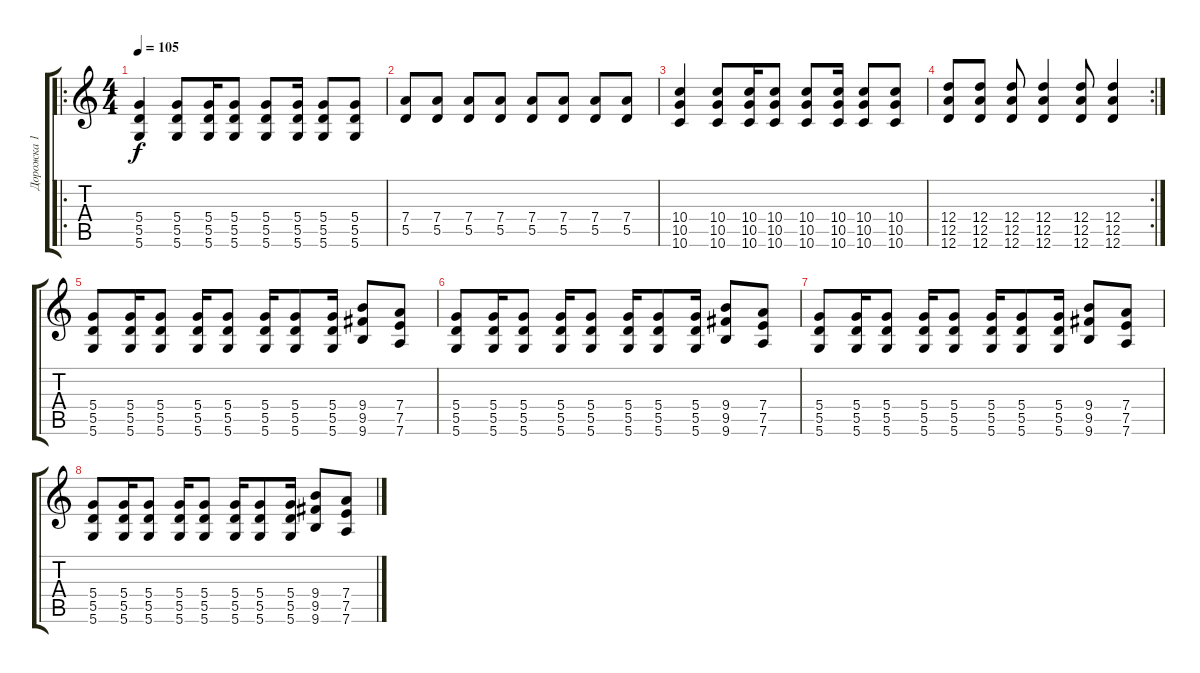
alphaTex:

\track ("Дорожка 1" "Дорожка 1") {instrument distortionguitar}
\staff {score tabs}
\tuning (D4 A3 Gb3 D3 A2 D2) {hide}
\ro
\ts (4 4)
\tempo 105
\clef g2
\ks c
(5.4 5.5 5.6).4{dy f} (5.4 5.5 5.6).8 (5.4 5.5 5.6).16 (5.4 5.5 5.6).8 (5.4 5.5 5.6).8 (5.4 5.5 5.6).16 (5.4 5.5 5.6).8 (5.4 5.5 5.6).8 |
(7.4 5.5).8 (7.4 5.5).8 (7.4 5.5).8 (7.4 5.5).8 (7.4 5.5).8 (7.4 5.5).8 (7.4 5.5).8 (7.4 5.5).8 |
(10.4 10.5 10.6).4 (10.4 10.5 10.6).8 (10.4 10.5 10.6).16 (10.4 10.5 10.6).8 (10.4 10.5 10.6).8 (10.4 10.5 10.6).16 (10.4 10.5 10.6).8 (10.4 10.5 10.6).8 |
\rc 2
(12.4 12.5 12.6).8 (12.4 12.5 12.6).8 (12.4 12.5 12.6).8 (12.4 12.5 12.6).4 (12.4 12.5 12.6).8 (12.4 12.5 12.6).4 |
(5.4 5.5 5.6).8 (5.4 5.5 5.6).16 (5.4 5.5 5.6).8 (5.4 5.5 5.6).16 (5.4 5.5 5.6).8 (5.4 5.5 5.6).16 (5.4 5.5 5.6).8 (5.4 5.5 5.6).16 (9.4 9.5 9.6).8 (7.4 7.5 7.6).8 |
(5.4 5.5 5.6).8 (5.4 5.5 5.6).16 (5.4 5.5 5.6).8 (5.4 5.5 5.6).16 (5.4 5.5 5.6).8 (5.4 5.5 5.6).16 (5.4 5.5 5.6).8 (5.4 5.5 5.6).16 (9.4 9.5 9.6).8 (7.4 7.5 7.6).8 |
(5.4 5.5 5.6).8 (5.4 5.5 5.6).16 (5.4 5.5 5.6).8 (5.4 5.5 5.6).16 (5.4 5.5 5.6).8 (5.4 5.5 5.6).16 (5.4 5.5 5.6).8 (5.4 5.5 5.6).16 (9.4 9.5 9.6).8 (7.4 7.5 7.6).8 |
(5.4 5.5 5.6).8 (5.4 5.5 5.6).16 (5.4 5.5 5.6).8 (5.4 5.5 5.6).16 (5.4 5.5 5.6).8 (5.4 5.5 5.6).16 (5.4 5.5 5.6).8 (5.4 5.5 5.6).16 (9.4 9.5 9.6).8 (7.4 7.5 7.6).8
